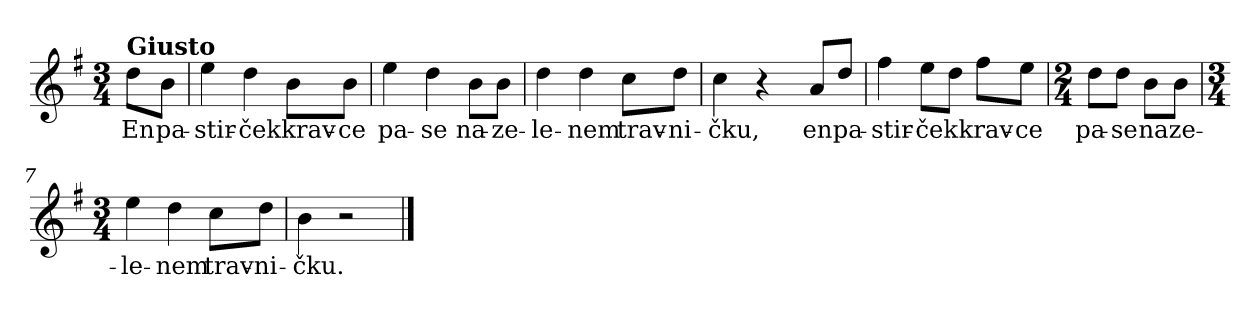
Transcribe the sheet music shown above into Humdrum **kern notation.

**kern	**text
*part1	*part1
*staff1	*staff1
*clefG2	*
*k[f#]	*
*G:	*
*M3/4	*
=	=
!LO:TX:a:B:t=Giusto	!
8dd\L	En
*MM96	*
8b\J	pa-
=1	=1
4ee\	-stir-
4dd\	-ček
8b\L	krav-
8b\J	-ce
=2	=2
4ee\	pa-
4dd\	-se
8b\L	na-
8b\J	-ze-
=3	=3
4dd\	-le-
4dd\	-nem
8cc\L	trav-
8dd\J	-ni-
=4	=4
4cc\	-čku,
4r	.
=4X1-	=4X1-
8a/L	en
8dd/J	pa-
=5	=5
4ff#\	-stir-
8ee\L	-ček
8dd\J	.
8ff#\L	krav-
8ee\J	-ce
!!LO:LB:g=z
=6	=6
*M2/4	*
8dd\L	pa-
8dd\J	-se
8b\L	na
8b\J	ze-
=7	=7
*M3/4	*
4ee\	-le-
4dd\	-nem
8cc\L	trav-
8dd\J	-ni-
=8	=8
4b\	-čku.
2r	.
==	==
*-	*-
